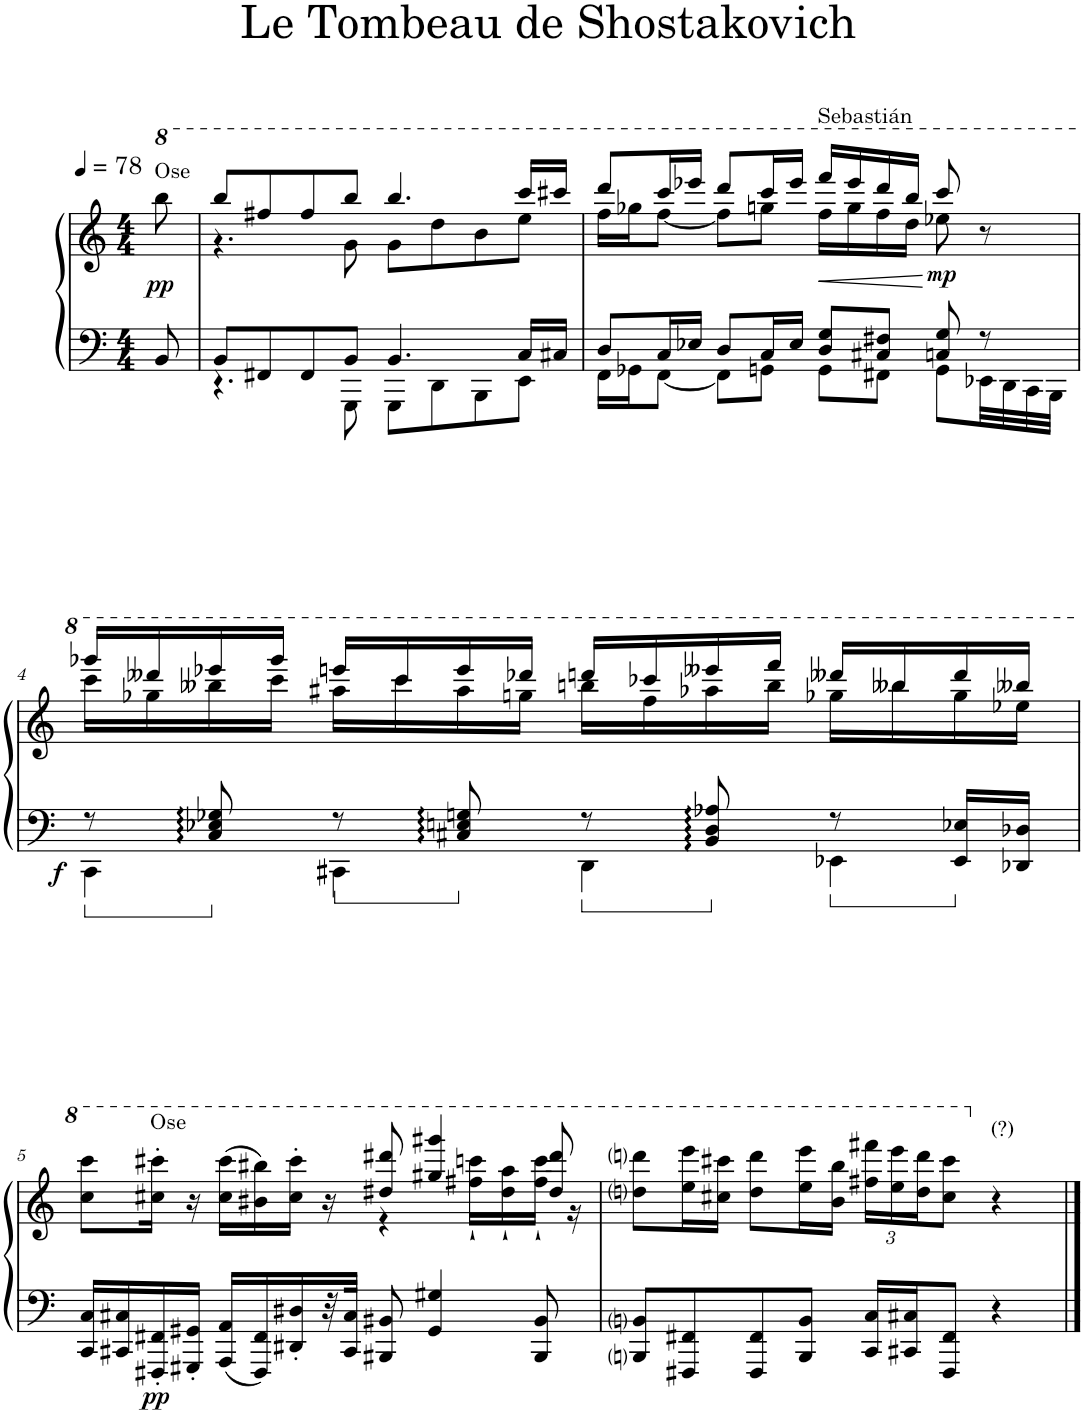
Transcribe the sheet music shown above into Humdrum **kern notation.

**kern	**kern	**dynam
*part1	*part1	*part1
*staff2	*staff1	*staff1/2
*I"Piano	*	*
*I'Pno.	*	*
*clefF4	*clefG2	*
*k[]	*k[]	*
*M4/4	*M4/4	*
*MM78	*MM78	*
*	*8va	*
=1	=1	=1
!	!LO:TX:a:t=Ose	!
!	!	!LO:DY:b
8BB/	8bbb\	pp
=2	=2	=2
*^	*^	*
8BB/L	4.r	8bbb/L	4.r	.
8FF#X/	.	8fff#X/	.	.
8FF#/	.	8fff#/	.	.
8BB/J	8GGG\	8bbb/J	8gg\	.
4.BB/	8GGG\L	4.bbb/	8gg\L	.
.	8DD\	.	8ddd\	.
.	8BBB\	.	8bb\	.
16C/LL	8EE\J	16cccc/LL	8eee\J	.
16C#X/JJ	.	16cccc#X/JJ	.	.
=3	=3	=3	=3	=3
8D/L	16FF\LL	8dddd/L	16fff\LL	.
.	16GG-X\J	.	16ggg-X\J	.
16C/L	[8FF\J	16cccc/L	[8fff\J	.
16E-X/JJ	.	16eeee-X/JJ	.	.
8D/L	8FF\L]	8dddd/L	8fff\L]	.
16C/L	8GGn\J	16cccc/L	8gggn\J	.
16E-/JJ	.	16eeee-/JJ	.	.
!	!	!LO:TX:a:t=Sebastián	!	!
!	!	!	!	!LO:HP:b
8D/' 8G/'L	8GG'\L	16ffff'/LL	16fff'<\LL	<
.	.	16eeee-'/	16ggg'\	.
8C#X/' 8F#X/'J	8FF#X'\J	16dddd'/	16fff'\	.
.	.	16bbb'/JJ	16ddd'\JJ	.
!	!	!	!	!LO:DY:n=1:b
8Cn/' 8G/'	8GG'\L	8cccc'/	8eee-X'\	[ mp
8r	32EE-X\LL	8r	8ryy	.
.	32DD\	.	.	.
.	32CC\	.	.	.
.	32BBB\JJJ	.	.	.
!!LO:LB:g=z	!!
=4	=4	=4	=4	=4
!	!	!	!	!LO:DY:b=2
8r	4CC\	16gggg-X`/LL	16cccc`\LL	f
.	.	16dddd--X`/	16ggg-X`\	.
8C/: 8E-X/: 8G-X/:	.	16eeee-X`/	16bbb--X`\	.
.	.	16gggg-`/JJ	16cccc`\JJ	.
8r	4CC#X\	16eeeen`/LL	16aaa#X`\LL	.
.	.	16cccc`/	16cccc`\	.
8C#X/: 8En/: 8Gn/:	.	16eeee`/	16aaa#`\	.
.	.	16dddd-X`/JJ	16gggn`\JJ	.
8r	4DD\	16ddddn`/LL	16bbbn`\LL	.
.	.	16cccc-X`/	16fff`\	.
8BB/: 8D/: 8A-X/:	.	16eeee--X`/	16aaa-X`\	.
.	.	16ffff`/JJ	16bbb`\JJ	.
8r	4EE-X\	16dddd--X`/LL	16ggg-X`\LL	.
.	.	16bbb--X`/	16bbb--`\	.
16EE-/' 16E-X/'LL	.	16dddd--`/	16ggg-`\	.
16DD-X/' 16D-X/'JJ	.	16bbb--X`/JJ	16eee-X`\JJ	.
*v	*v	*	*	*
!!LO:LB:g=z	!!
=5	=5	=5	=5
16CC/' 16C/'LL	8ccc\ 8cccc\L	2ryy	.
16CC#X/' 16C#X/'	.	.	.
!	!LO:TX:a:t=Ose	!	!
!	!	!	!LO:DY:b=2
16FFF#X/' 16FF#X/'	16ccc#X\' 16cccc#X\'Jk	.	pp
16GGG#X/' 16GG#X/'JJ	16r	.	.
16AAA/ 16AA/LL	(16ccc#\ 16cccc#\LL	.	.
16FFF#/ 16FF#/	16bb#X\ 16bbb#X\)	.	.
16DD#X/' 16D#X/'	16ccc#\' 16cccc#\'JJ	.	.
32r	16r	.	.
32CC#/ 32C#/JJJ	.	.	.
8BBB#X/ 8BB#X/	8ddd#X/ 8dddd#X/	4r	.
4GG#/ 4G#X/	4ggg#X/ 4gggg#X/	.	.
.	.	16fff#X\` 16ccccn\`LL	.
.	.	16ddd#\` 16aaa\`	.
8BBB#/ 8BB#/	8ddd#/ 8dddd#/	16fff#\` 16cccc\`JJ	.
.	.	16r	.
*	*v	*v	*
=6	=6	=6
8BBBni/ 8BBni/L	8dddni\ 8ddddni\L	.
8FFF#X/ 8FF#X/	16eee\ 16eeee\L	.
.	16ccc#X\ 16cccc#X\JJ	.
8FFF#/ 8FF#/	8ddd\ 8dddd\L	.
8BBB/ 8BB/J	16eee\ 16eeee\L	.
.	16bb\ 16bbb\JJ	.
*	*Xbrackettup	*
16CC/ 16C/LL	24fff#X\ 24ffff#X\LL	.
.	24eee\ 24eeee\	.
16CC#X/ 16C#X/J	.	.
.	24ddd\ 24dddd\J	.
8FFF#/ 8FF#/J	8ccc#\ 8cccc#\J	.
*	*X8va	*
!	!LO:TX:a:t=(?)	!
4r	4r	.
==	==	==
*-	*-	*-
